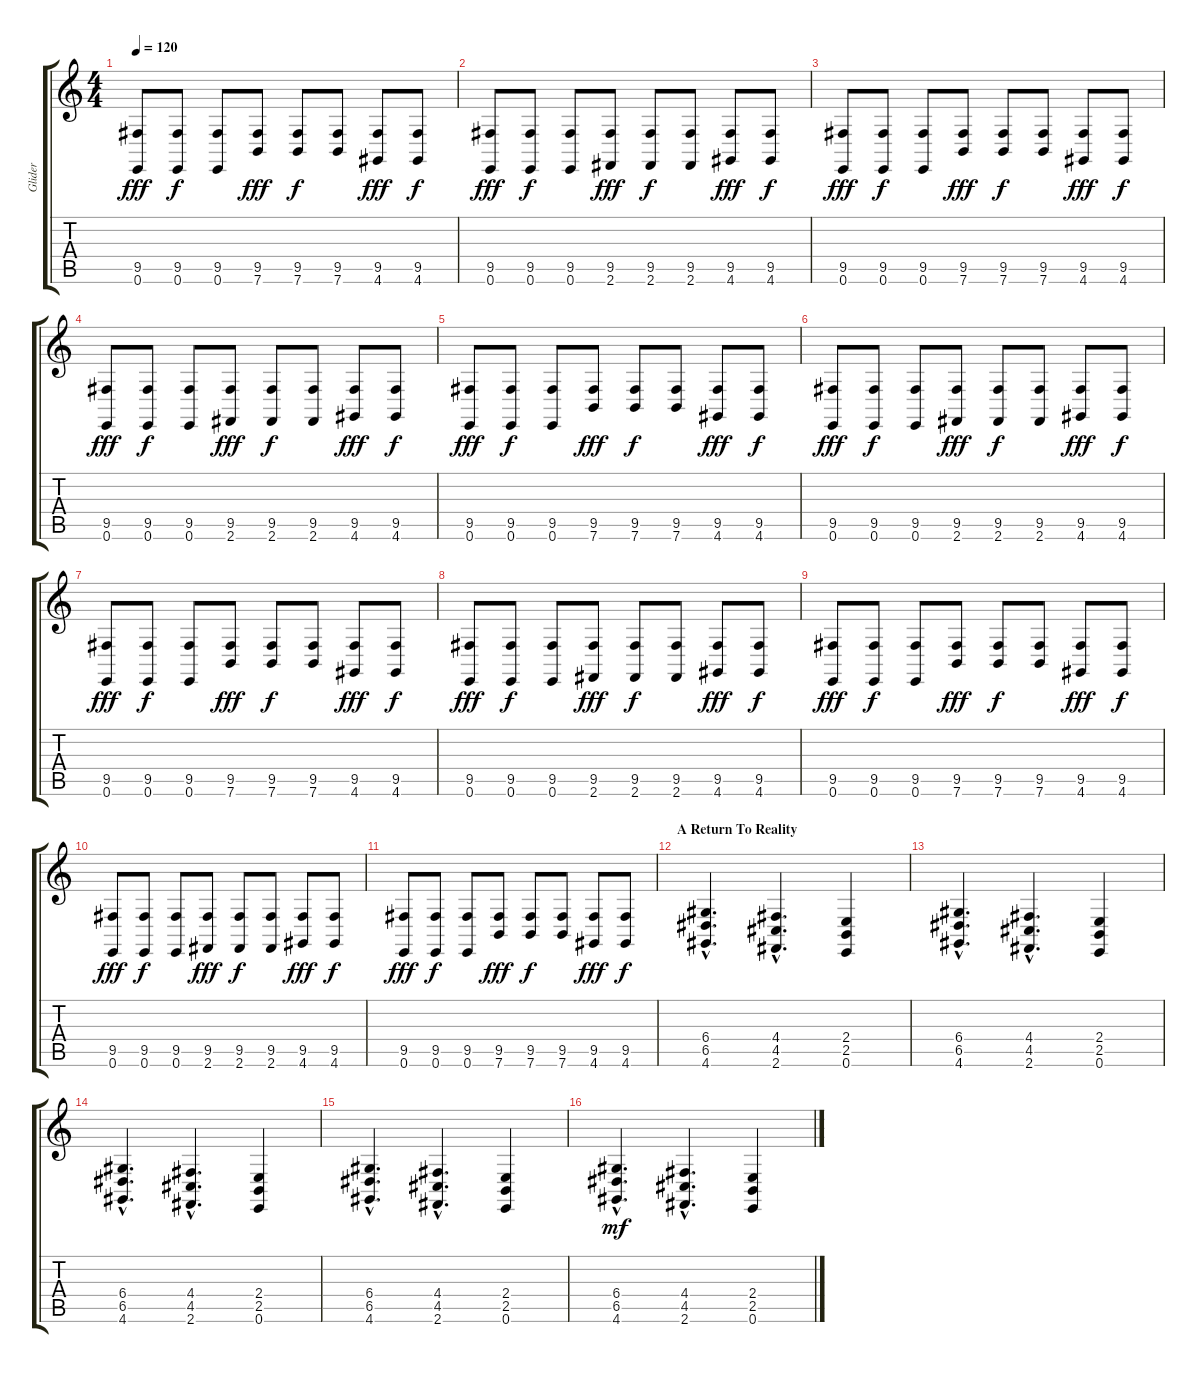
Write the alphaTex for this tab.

\track ("Glider" "Glider") {instrument brightacousticpiano}
\staff {score tabs}
\tuning (E4 B3 G3 D3 A2 E2) {hide}
\ts (4 4)
\tempo 120
\clef g2
\ks c
(9.5 0.6).8{dy fff} (9.5 0.6).8{dy f} (9.5 0.6).8 (9.5 7.6).8{dy fff} (9.5 7.6).8{dy f} (9.5 7.6).8 (9.5 4.6).8{dy fff} (9.5 4.6).8{dy f} |
(9.5 0.6).8{dy fff} (9.5 0.6).8{dy f} (9.5 0.6).8 (9.5 2.6).8{dy fff} (9.5 2.6).8{dy f} (9.5 2.6).8 (9.5 4.6).8{dy fff} (9.5 4.6).8{dy f} |
(9.5 0.6).8{dy fff} (9.5 0.6).8{dy f} (9.5 0.6).8 (9.5 7.6).8{dy fff} (9.5 7.6).8{dy f} (9.5 7.6).8 (9.5 4.6).8{dy fff} (9.5 4.6).8{dy f} |
(9.5 0.6).8{dy fff} (9.5 0.6).8{dy f} (9.5 0.6).8 (9.5 2.6).8{dy fff} (9.5 2.6).8{dy f} (9.5 2.6).8 (9.5 4.6).8{dy fff} (9.5 4.6).8{dy f} |
(9.5 0.6).8{dy fff} (9.5 0.6).8{dy f} (9.5 0.6).8 (9.5 7.6).8{dy fff} (9.5 7.6).8{dy f} (9.5 7.6).8 (9.5 4.6).8{dy fff} (9.5 4.6).8{dy f} |
(9.5 0.6).8{dy fff} (9.5 0.6).8{dy f} (9.5 0.6).8 (9.5 2.6).8{dy fff} (9.5 2.6).8{dy f} (9.5 2.6).8 (9.5 4.6).8{dy fff} (9.5 4.6).8{dy f} |
(9.5 0.6).8{dy fff} (9.5 0.6).8{dy f} (9.5 0.6).8 (9.5 7.6).8{dy fff} (9.5 7.6).8{dy f} (9.5 7.6).8 (9.5 4.6).8{dy fff} (9.5 4.6).8{dy f} |
(9.5 0.6).8{dy fff} (9.5 0.6).8{dy f} (9.5 0.6).8 (9.5 2.6).8{dy fff} (9.5 2.6).8{dy f} (9.5 2.6).8 (9.5 4.6).8{dy fff} (9.5 4.6).8{dy f} |
(9.5 0.6).8{dy fff} (9.5 0.6).8{dy f} (9.5 0.6).8 (9.5 7.6).8{dy fff} (9.5 7.6).8{dy f} (9.5 7.6).8 (9.5 4.6).8{dy fff} (9.5 4.6).8{dy f} |
(9.5 0.6).8{dy fff} (9.5 0.6).8{dy f} (9.5 0.6).8 (9.5 2.6).8{dy fff} (9.5 2.6).8{dy f} (9.5 2.6).8 (9.5 4.6).8{dy fff} (9.5 4.6).8{dy f} |
(9.5 0.6).8{dy fff} (9.5 0.6).8{dy f} (9.5 0.6).8 (9.5 7.6).8{dy fff} (9.5 7.6).8{dy f} (9.5 7.6).8 (9.5 4.6).8{dy fff} (9.5 4.6).8{dy f} |
\section ("" "A Return To Reality")
(6.4{hac} 6.5{hac} 4.6{hac}).4{d instrument electricgrandpiano} (4.4{hac} 4.5{hac} 2.6{hac}).4{d} (2.4 2.5 0.6).4 |
(6.4{hac} 6.5{hac} 4.6{hac}).4{d} (4.4{hac} 4.5{hac} 2.6{hac}).4{d} (2.4 2.5 0.6).4 |
(6.4{hac} 6.5{hac} 4.6{hac}).4{d} (4.4{hac} 4.5{hac} 2.6{hac}).4{d} (2.4 2.5 0.6).4 |
(6.4{hac} 6.5{hac} 4.6{hac}).4{d} (4.4{hac} 4.5{hac} 2.6{hac}).4{d} (2.4 2.5 0.6).4 |
(6.4{hac} 6.5{hac} 4.6{hac}).4{d dy mf} (4.4{hac} 4.5{hac} 2.6{hac}).4{d} (2.4 2.5 0.6).4
